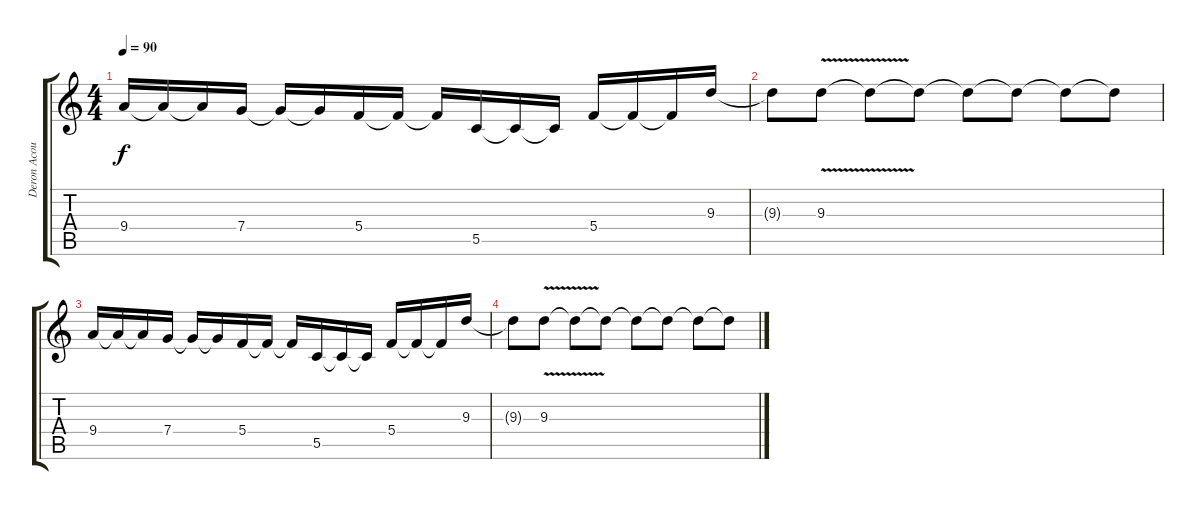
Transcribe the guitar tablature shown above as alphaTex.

\track ("Deron Acoustic" "Deron Acou") {instrument acousticguitarsteel}
\staff {score tabs}
\tuning (D4 A3 F3 C3 G2 D2) {hide}
\ts (4 4)
\tempo 90
\clef g2
\ks c
9.4.16{dy f} 9.4{t}.16 9.4{t}.16 7.4.16 7.4{t}.16 7.4{t}.16 5.4.16 5.4{t}.16 5.4{t}.16 5.5.16 5.5{t}.16 5.5{t}.16 5.4.16 5.4{t}.16 5.4{t}.16 9.3.16 |
9.3{t}.8 9.3{v}.8 9.3{t}.8 9.3{t}.8 9.3{t}.8 9.3{t}.8 9.3{t}.8 9.3{t}.8 |
9.4.16 9.4{t}.16 9.4{t}.16 7.4.16 7.4{t}.16 7.4{t}.16 5.4.16 5.4{t}.16 5.4{t}.16 5.5.16 5.5{t}.16 5.5{t}.16 5.4.16 5.4{t}.16 5.4{t}.16 9.3.16 |
9.3{t}.8 9.3{v}.8 9.3{t}.8 9.3{t}.8 9.3{t}.8 9.3{t}.8 9.3{t}.8 9.3{t}.8
